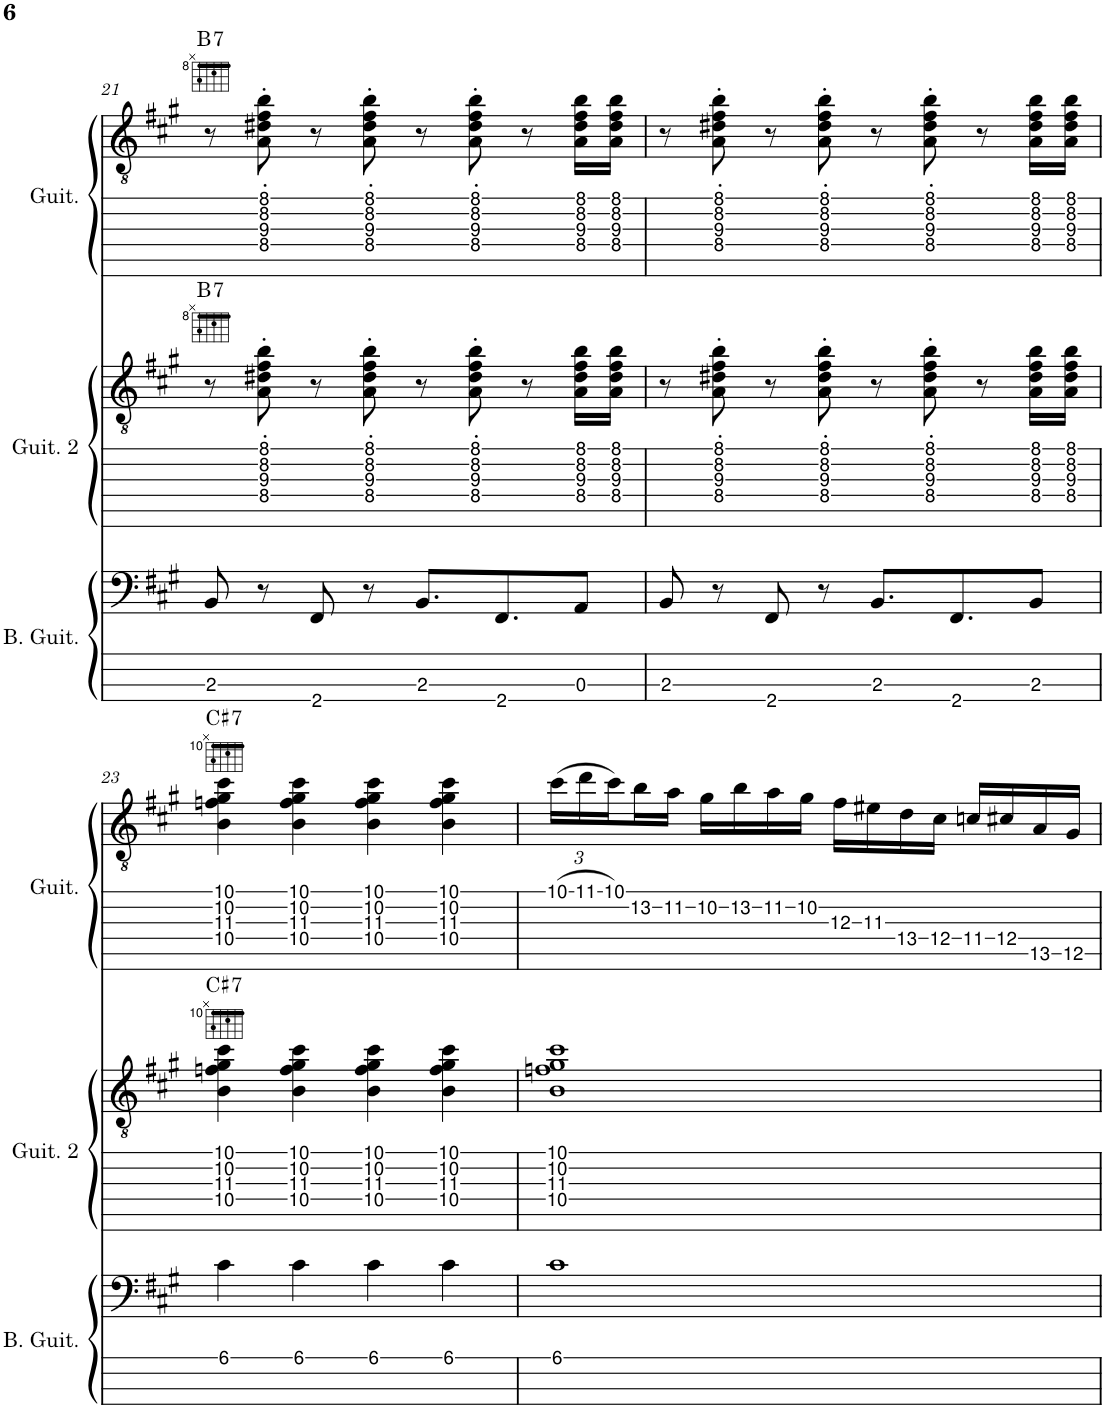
**kern	**kern	**kern	**kern	**harte	**kern	**kern	**harte
*part3	*part3	*part2	*part2	*part2	*part1	*part1	*part1
*staff6	*staff5	*staff4	*staff3	*	*staff2	*staff1	*
*I"Bass Guitar	*	*I"Guitar (rythm)	*	*	*I"Guitar (solo)	*	*
*I'B. Guit.	*	*I'Guit. 2	*	*	*I'Guit.	*	*
!!LO:PB:g=z
*	*clefF4	*	*clefGv2	*	*	*clefGv2	*
*Trd7c12	*Trd7c12	*	*	*	*	*	*
*k[f#c#g#]	*k[f#c#g#]	*k[f#c#g#]	*k[f#c#g#]	*	*k[f#c#g#]	*k[f#c#g#]	*
*M4/4	*M4/4	*M4/4	*M4/4	*	*M4/4	*M4/4	*
=21	=21	=21	=21	=21	=21	=21	=21
!	!	!	!	!LO:H:kt=7	!	!	!LO:H:kt=7
8BB	8BB/	8r	8r	B:7	8r	8r	B:7
8r	8r	8A' 8d#X' 8f#' 8b'	8A\' 8d#X\' 8f#\' 8b\'	.	8A' 8d#' 8f#' 8b'	8A\' 8d#X\' 8f#\' 8b\'	.
8FF#	8FF#/	8r	8r	.	8r	8r	.
8r	8r	8A' 8d#' 8f#' 8b'	8A\' 8d#\' 8f#\' 8b\'	.	8A' 8d#X' 8f#' 8b'	8A\' 8d#\' 8f#\' 8b\'	.
8.BBL	8.BB/L	8r	8r	.	8r	8r	.
.	.	8A' 8d#' 8f#' 8b'	8A\' 8d#\' 8f#\' 8b\'	.	8A' 8d#X' 8f#' 8b'	8A\' 8d#\' 8f#\' 8b\'	.
8.FF#J	8.FF#/	.	.	.	.	.	.
.	.	8r	8r	.	8r	8r	.
8AAJ	8AA/J	16A\ 16d#\ 16f#\ 16b\LL	16A\ 16d#\ 16f#\ 16b\LL	.	16A\ 16d#X\ 16f#\ 16b\LL	16A\ 16d#\ 16f#\ 16b\LL	.
.	.	16A\ 16d#\ 16f#\ 16b\JJ	16A\ 16d#\ 16f#\ 16b\JJ	.	16A\ 16d#\ 16f#\ 16b\JJ	16A\ 16d#\ 16f#\ 16b\JJ	.
=22	=22	=22	=22	=22	=22	=22	=22
8BB	8BB/	8r	8r	.	8r	8r	.
8r	8r	8A' 8d#X' 8f#' 8b'	8A\' 8d#X\' 8f#\' 8b\'	.	8A' 8d#' 8f#' 8b'	8A\' 8d#X\' 8f#\' 8b\'	.
8FF#	8FF#/	8r	8r	.	8r	8r	.
8r	8r	8A' 8d#' 8f#' 8b'	8A\' 8d#\' 8f#\' 8b\'	.	8A' 8d#X' 8f#' 8b'	8A\' 8d#\' 8f#\' 8b\'	.
8.BBL	8.BB/L	8r	8r	.	8r	8r	.
.	.	8A' 8d#' 8f#' 8b'	8A\' 8d#\' 8f#\' 8b\'	.	8A' 8d#X' 8f#' 8b'	8A\' 8d#\' 8f#\' 8b\'	.
8.FF#J	8.FF#/	.	.	.	.	.	.
.	.	8r	8r	.	8r	8r	.
8BBJ	8BB/J	16A\ 16d#\ 16f#\ 16b\LL	16A\ 16d#\ 16f#\ 16b\LL	.	16A\ 16d#X\ 16f#\ 16b\LL	16A\ 16d#\ 16f#\ 16b\LL	.
.	.	16A\ 16d#\ 16f#\ 16b\JJ	16A\ 16d#\ 16f#\ 16b\JJ	.	16A\ 16d#\ 16f#\ 16b\JJ	16A\ 16d#\ 16f#\ 16b\JJ	.
!!LO:LB:g=z
=23	=23	=23	=23	=23	=23	=23	=23
!	!	!	!	!LO:H:kt=7	!	!	!LO:H:kt=7
4c#	4c#\	4B 4fn 4g# 4cc#	4B\ 4fn\ 4g#\ 4cc#\	C#:7	4B 4fn 4g# 4cc#	4B\ 4fn\ 4g#\ 4cc#\	C#:7
4c#	4c#\	4B 4f 4g# 4cc#	4B\ 4f\ 4g#\ 4cc#\	.	4B 4fn 4g# 4cc#	4B\ 4f\ 4g#\ 4cc#\	.
4c#	4c#\	4B 4f 4g# 4cc#	4B\ 4f\ 4g#\ 4cc#\	.	4B 4fn 4g# 4cc#	4B\ 4f\ 4g#\ 4cc#\	.
4c#	4c#\	4B 4f 4g# 4cc#	4B\ 4f\ 4g#\ 4cc#\	.	4B 4fn 4g# 4cc#	4B\ 4f\ 4g#\ 4cc#\	.
=24	=24	=24	=24	=24	=24	=24	=24
*	*	*	*	*	*Xbrackettup	*Xbrackettup	*
1c#	1c#	1B 1f 1g# 1cc#	1B 1fn 1g# 1cc#	.	24cc#LL	(24cc#\LL	.
.	.	.	.	.	24dd	24dd\	.
.	.	.	.	.	24cc#J	24cc#\)	.
.	.	.	.	.	16bL	16b\	.
.	.	.	.	.	16aJJ	16a\JJ	.
.	.	.	.	.	16g#LL	16g#\LL	.
.	.	.	.	.	16bJ	16b\	.
.	.	.	.	.	16aL	16a\	.
.	.	.	.	.	16g#JJ	16g#\JJ	.
.	.	.	.	.	16f#LL	16f#\LL	.
.	.	.	.	.	16e#XJ	16e#X\	.
.	.	.	.	.	16dL	16d\	.
.	.	.	.	.	16c#JJ	16c#\JJ	.
.	.	.	.	.	16cnLL	16cn/LL	.
.	.	.	.	.	16c#XJ	16c#X/	.
.	.	.	.	.	16AL	16A/	.
.	.	.	.	.	16G#JJ	16G#/JJ	.
=	=	=	=	=	=	=	=
*-	*-	*-	*-	*-	*-	*-	*-
